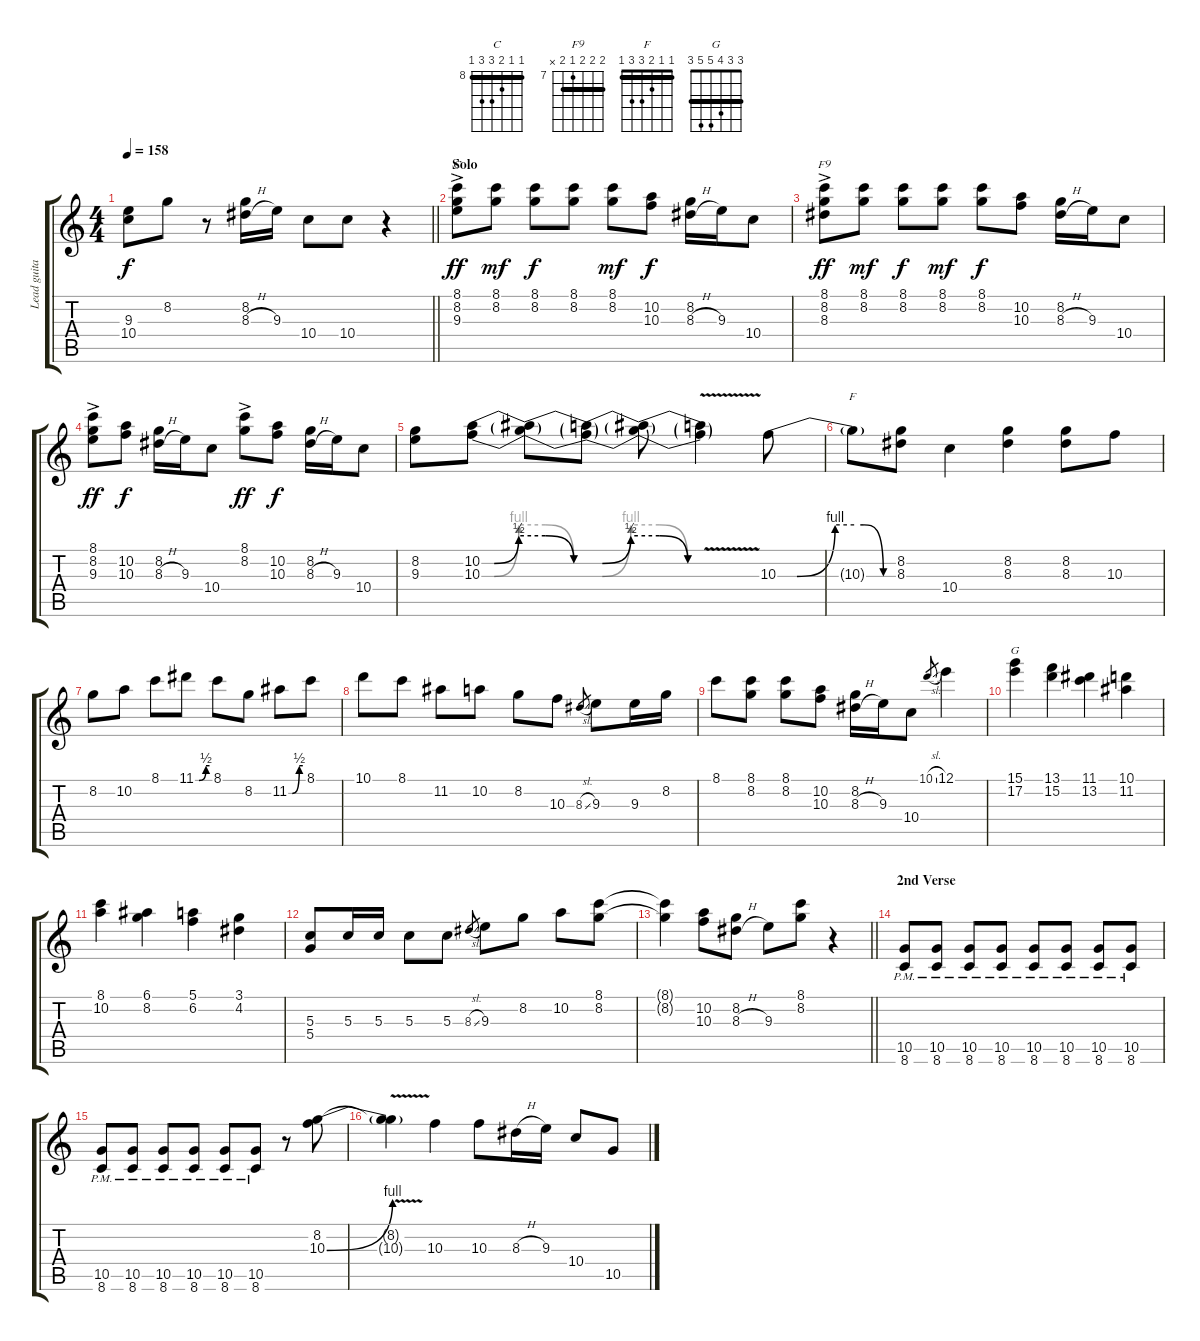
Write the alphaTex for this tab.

\track ("Lead guitar" "Lead guita") {instrument overdrivenguitar}
\staff {score tabs}
\tuning (E4 B3 G3 D3 A2 E2) {hide}
\chord ("C" 8 8 9 10 10 8) {firstfret 8 barre 8}
\chord ("F9" 8 8 8 7 8 x) {firstfret 7 barre 8}
\chord ("F" 1 1 2 3 3 1) {barre 1}
\chord ("G" 3 3 4 5 5 3) {barre 3}
\ts (4 4)
\tempo 158
\clef g2
\barLineRight lightlight
\ks c
(9.3 10.4).8{dy f} 8.2.8 r.8 (8.2 8.3{h}).16 9.3.16 10.4.8 10.4.8 r.4 |
\section ("" "Solo")
(8.1 8.2 9.3{ac}).8{ch "C" dy ff} (8.1 8.2).8{dy mf} (8.1 8.2).8{dy f} (8.1 8.2).8 (8.1 8.2).8{dy mf} (10.2 10.3).8{dy f} (8.2 8.3{h}).16 9.3.16 10.4.8 |
(8.1 8.2 8.3{ac}).8{ch "F9" dy ff} (8.1 8.2).8{dy mf} (8.1 8.2).8{dy f} (8.1 8.2).8{dy mf} (8.1 8.2).8{dy f} (10.2 10.3).8 (8.2 8.3{h}).16 9.3.16 10.4.8 |
(8.1 8.2 9.3{ac}).8{dy ff} (10.2 10.3).8{dy f} (8.2 8.3{h}).16 9.3.16 10.4.8 (8.1 8.2{ac}).8{dy ff} (10.2 10.3).8{dy f} (8.2 8.3{h}).16 9.3.16 10.4.8 |
(8.2 9.3).8 (10.2{be (custom 0 0 15 0 45 2 60 2)} 10.3{be (custom 0 0 15 0 45 4 60 4)}).8 (10.2{be (custom 0 2 15 2 45 0 60 0) t} 10.3{be (custom 0 4 15 4 45 0 60 0) t}).8 (10.2{be (custom 0 0 15 0 45 2 60 2) t} 10.3{be (custom 0 0 15 0 45 4 60 4) t}).8 (10.2{be (custom 0 2 15 2 45 0 60 0) t} 10.3{be (custom 0 4 15 4 45 0 60 0) t}).8 (10.2{v t} 10.3{v t}).4 10.3{be (custom 0 0 15 0 45 4 60 4)}.8 |
10.3{be (custom 0 4 15 4 45 0 60 0) t}.8{ch "F"} (8.2 8.3).8 10.4.4 (8.2 8.3).4 (8.2 8.3).8 10.3.8 |
8.2.8 10.2.8 8.1.8 11.1{be (custom 0 0 15 0 45 2 60 2)}.8 8.1.8 8.2.8 11.2{be (custom 0 0 15 0 45 2 60 2)}.8 8.1.8 |
10.1.8 8.1.8 11.2.8 10.2.8 8.2.8 10.3.8 8.3{sl}.8{gr} 9.3.8 9.3.16 8.2.16 |
8.1.8 (8.1 8.2).8 (8.1 8.2).8 (10.2 10.3).8 (8.2 8.3{h}).16 9.3.16 10.4.8 10.1{sl}.8{gr} 12.1.4 |
(15.1 17.2).4{ch "G"} (13.1 15.2).4 (11.1 13.2).4 (10.1 11.2).4 |
(8.1 10.2).4 (6.1 8.2).4 (5.1 6.2).4 (3.1 4.2).4 |
(5.3 5.4).8 5.3.16 5.3.16 5.3.8 5.3.8 8.3{sl}.8{gr} 9.3.8 8.2.8 10.2.8 (8.1 8.2).8 |
\barLineRight lightlight
(8.1{t} 8.2{t}).4 (10.2 10.3).8 (8.2 8.3{h}).8 9.3.8 (8.1 8.2).8 r.4 |
\section ("" "2nd Verse")
(10.5{pm} 8.6{pm}).8 (10.5{pm} 8.6{pm}).8 (10.5{pm} 8.6{pm}).8 (10.5{pm} 8.6{pm}).8 (10.5{pm} 8.6{pm}).8 (10.5{pm} 8.6{pm}).8 (10.5{pm} 8.6{pm}).8 (10.5{pm} 8.6{pm}).8 |
(10.5{pm} 8.6{pm}).8 (10.5{pm} 8.6{pm}).8 (10.5{pm} 8.6{pm}).8 (10.5{pm} 8.6{pm}).8 (10.5{pm} 8.6{pm}).8 (10.5{pm} 8.6{pm}).8 r.8 (8.2 10.3{be (bend 0 0 60 4)}).8 |
(8.2{t} 10.3{v t}).4 10.3.4 10.3.8 8.3{h}.16 9.3.16 10.4.8 10.5.8
